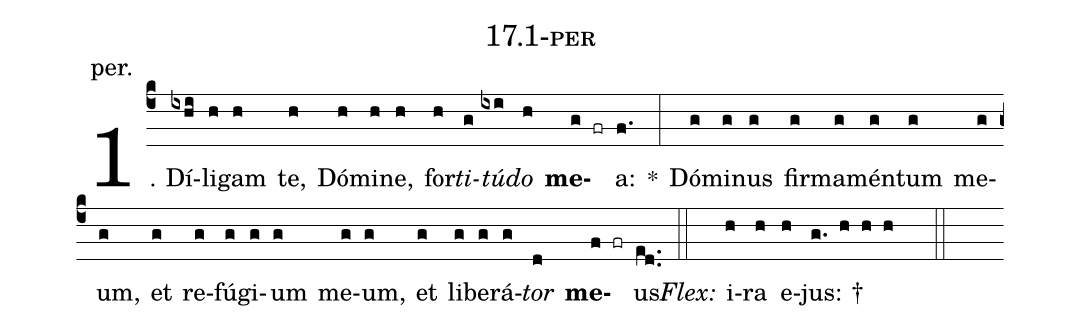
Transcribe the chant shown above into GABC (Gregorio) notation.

name: 17.1-per;
annotation: per.;
%%
(c4)1. Dí(ixhi)li(h)gam(h) te,(h) Dó(h)mi(h)ne,(h) for(h)<i>ti</i>(g)<i>tú</i>(ixi)<i>do</i>(h) <b>me</b>(g fr)a:(f.) *(:) Dó(g)mi(g)nus(g) fir(g)ma(g)mén(g)tum(g) me(g)um,(g) et(g) re(g)fú(g)gi(g)um(g) me(g)um,(g) et(g) li(g)be(g)rá(g)<i>tor</i>(d) <b>me</b>(f fr)us.(ed..) (::)
<i>Flex:</i>()  i(h)ra(h) e(h)jus: †(g. h h h  ::)
